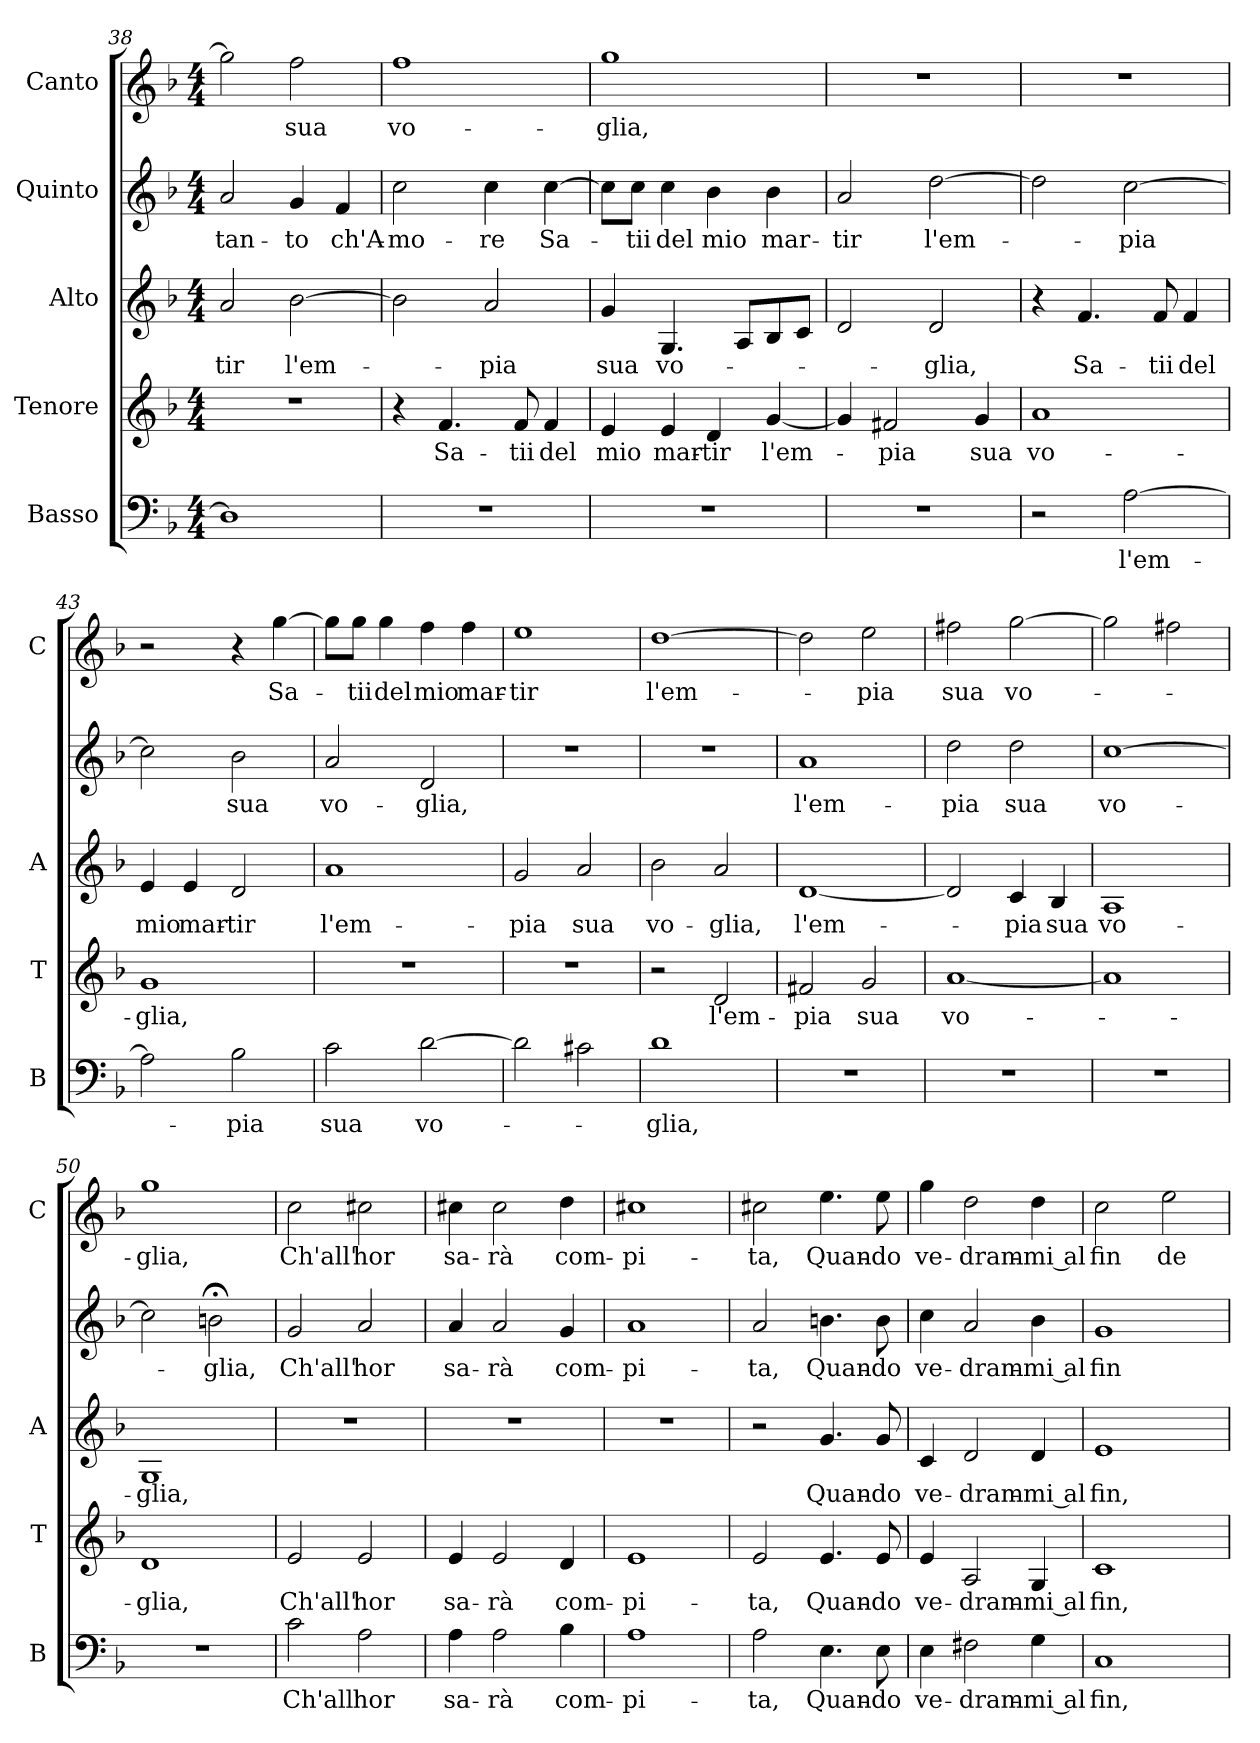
**kern	**text	**kern	**text	**kern	**text	**kern	**text	**kern	**text
*part5	*part5	*part4	*part4	*part3	*part3	*part2	*part2	*part1	*part1
*staff5	*staff5	*staff4	*staff4	*staff3	*staff3	*staff2	*staff2	*staff1	*staff1
*I"Basso	*	*I"Tenore	*	*I"Alto	*	*I"Quinto	*	*I"Canto	*
*I'B	*	*I'T	*	*I'A	*	*	*	*I'C	*
*clefF4	*	*clefG2	*	*clefG2	*	*clefG2	*	*clefG2	*
*k[b-]	*	*k[b-]	*	*k[b-]	*	*k[b-]	*	*k[b-]	*
*F:	*	*F:	*	*F:	*	*F:	*	*F:	*
*M4/4	*	*M4/4	*	*M4/4	*	*M4/4	*	*M4/4	*
=38	=38	=38	=38	=38	=38	=38	=38	=38	=38
!	!	!	!	!	!LO:LY:b	!	!LO:LY:b	!	!
1D]	.	1r	.	2a/	-tir	2a/	tan-	2gg\]	.
!	!	!	!	!	!LO:LY:b	!	!LO:LY:b	!	!LO:LY:b
.	.	.	.	[2b-\	l'em-	4g/	-to	2ff\	sua
!	!	!	!	!	!	!	!LO:LY:b	!	!
.	.	.	.	.	.	4f/	ch'A-	.	.
=39	=39	=39	=39	=39	=39	=39	=39	=39	=39
!	!	!	!	!	!	!	!LO:LY:b	!	!LO:LY:b
1r	.	4r	.	2b-\]	.	2cc\	-mo-	1ff	vo-
!	!	!	!LO:LY:b	!	!	!	!	!	!
.	.	4.f/	Sa-	.	.	.	.	.	.
!	!	!	!	!	!LO:LY:b	!	!LO:LY:b	!	!
.	.	.	.	2a/	-pia	4cc\	-re	.	.
!	!	!	!LO:LY:b	!	!	!	!	!	!
.	.	8f/	-tii	.	.	.	.	.	.
!	!	!	!LO:LY:b	!	!	!	!LO:LY:b	!	!
.	.	4f/	del	.	.	[4cc\	Sa-	.	.
!!LO:PB:g=z
=40	=40	=40	=40	=40	=40	=40	=40	=40	=40
!	!	!	!LO:LY:b	!	!LO:LY:b	!	!	!	!LO:LY:b
1r	.	4e/	mio	4g/	sua	8cc\L]	.	1gg	-glia,
!	!	!	!	!	!	!	!LO:LY:b	!	!
.	.	.	.	.	.	8cc\J	-tii	.	.
!	!	!	!LO:LY:b	!	!LO:LY:b	!	!LO:LY:b	!	!
.	.	4e/	mar-	4.G/	vo-	4cc\	del	.	.
!	!	!	!LO:LY:b	!	!	!	!LO:LY:b	!	!
.	.	4d/	-tir	.	.	4b-\	mio	.	.
.	.	.	.	8A/L	.	.	.	.	.
!	!	!	!LO:LY:b	!	!	!	!LO:LY:b	!	!
.	.	[4g/	l'em-	8B-/	.	4b-\	mar-	.	.
.	.	.	.	8c/J	.	.	.	.	.
=41	=41	=41	=41	=41	=41	=41	=41	=41	=41
!	!	!	!	!	!	!	!LO:LY:b	!	!
1r	.	4g/]	.	2d/	.	2a/	-tir	1r	.
!	!	!	!LO:LY:b	!	!	!	!	!	!
.	.	2f#X/	-pia	.	.	.	.	.	.
!	!	!	!	!	!LO:LY:b	!	!LO:LY:b	!	!
.	.	.	.	2d/	-glia,	[2dd\	l'em-	.	.
!	!	!	!LO:LY:b	!	!	!	!	!	!
.	.	4g/	sua	.	.	.	.	.	.
=42	=42	=42	=42	=42	=42	=42	=42	=42	=42
!	!	!	!LO:LY:b	!	!	!	!	!	!
2r	.	1a	vo-	4r	.	2dd\]	.	1r	.
!	!	!	!	!	!LO:LY:b	!	!	!	!
.	.	.	.	4.f/	Sa-	.	.	.	.
!	!LO:LY:b	!	!	!	!	!	!LO:LY:b	!	!
[2A\	l'em-	.	.	.	.	[2cc\	-pia	.	.
!	!	!	!	!	!LO:LY:b	!	!	!	!
.	.	.	.	8f/	-tii	.	.	.	.
!	!	!	!	!	!LO:LY:b	!	!	!	!
.	.	.	.	4f/	del	.	.	.	.
=43	=43	=43	=43	=43	=43	=43	=43	=43	=43
!	!	!	!LO:LY:b	!	!LO:LY:b	!	!	!	!
2A\]	.	1g	-glia,	4e/	mio	2cc\]	.	2r	.
!	!	!	!	!	!LO:LY:b	!	!	!	!
.	.	.	.	4e/	mar-	.	.	.	.
!	!LO:LY:b	!	!	!	!LO:LY:b	!	!LO:LY:b	!	!
2B-\	-pia	.	.	2d/	-tir	2b-\	sua	4r	.
!	!	!	!	!	!	!	!	!	!LO:LY:b
.	.	.	.	.	.	.	.	[4gg\	Sa-
=44	=44	=44	=44	=44	=44	=44	=44	=44	=44
!	!LO:LY:b	!	!	!	!LO:LY:b	!	!LO:LY:b	!	!
2c\	sua	1r	.	1a	l'em-	2a/	vo-	8gg\L]	.
!	!	!	!	!	!	!	!	!	!LO:LY:b
.	.	.	.	.	.	.	.	8gg\J	-tii
!	!	!	!	!	!	!	!	!	!LO:LY:b
.	.	.	.	.	.	.	.	4gg\	del
!	!LO:LY:b	!	!	!	!	!	!LO:LY:b	!	!LO:LY:b
[2d\	vo-	.	.	.	.	2d/	-glia,	4ff\	mio
!	!	!	!	!	!	!	!	!	!LO:LY:b
.	.	.	.	.	.	.	.	4ff\	mar-
=45	=45	=45	=45	=45	=45	=45	=45	=45	=45
!	!	!	!	!	!LO:LY:b	!	!	!	!LO:LY:b
2d\]	.	1r	.	2g/	-pia	1r	.	1ee	-tir
!	!	!	!	!	!LO:LY:b	!	!	!	!
2c#X\	.	.	.	2a/	sua	.	.	.	.
=46	=46	=46	=46	=46	=46	=46	=46	=46	=46
!	!LO:LY:b	!	!	!	!LO:LY:b	!	!	!	!LO:LY:b
1d	-glia,	2r	.	2b-\	vo-	1r	.	[1dd	l'em-
!	!	!	!LO:LY:b	!	!LO:LY:b	!	!	!	!
.	.	2d/	l'em-	2a/	-glia,	.	.	.	.
!!LO:LB:g=z
=47	=47	=47	=47	=47	=47	=47	=47	=47	=47
!	!	!	!LO:LY:b	!	!LO:LY:b	!	!LO:LY:b	!	!
1r	.	2f#X/	-pia	[1d	l'em-	1a	l'em-	2dd\]	.
!	!	!	!LO:LY:b	!	!	!	!	!	!LO:LY:b
.	.	2g/	sua	.	.	.	.	2ee\	-pia
=48	=48	=48	=48	=48	=48	=48	=48	=48	=48
!	!	!	!LO:LY:b	!	!	!	!LO:LY:b	!	!LO:LY:b
1r	.	[1a	vo-	2d/]	.	2dd\	-pia	2ff#X\	sua
!	!	!	!	!	!LO:LY:b	!	!LO:LY:b	!	!LO:LY:b
.	.	.	.	4c/	-pia	2dd\	sua	[2gg\	vo-
!	!	!	!	!	!LO:LY:b	!	!	!	!
.	.	.	.	4B-/	sua	.	.	.	.
=49	=49	=49	=49	=49	=49	=49	=49	=49	=49
!	!	!	!	!	!LO:LY:b	!	!LO:LY:b	!	!
1r	.	1a]	.	1A	vo-	[1cc	vo-	2gg\]	.
.	.	.	.	.	.	.	.	2ff#X\	.
=50	=50	=50	=50	=50	=50	=50	=50	=50	=50
!	!	!	!LO:LY:b	!	!LO:LY:b	!	!	!	!LO:LY:b
1r	.	1d	-glia,	1G	-glia,	2cc\]	.	1gg	-glia,
!	!	!	!	!	!	!	!LO:LY:b	!	!
.	.	.	.	.	.	2bn;<\	-glia,	.	.
=51	=51	=51	=51	=51	=51	=51	=51	=51	=51
!	!LO:LY:b	!	!LO:LY:b	!	!	!	!LO:LY:b	!	!LO:LY:b
2c\	Ch'all'	2e/	Ch'all'	1r	.	2g/	Ch'all'	2cc\	Ch'all'
!	!LO:LY:b	!	!LO:LY:b	!	!	!	!LO:LY:b	!	!LO:LY:b
2A\	hor	2e/	hor	.	.	2a/	hor	2cc#X\	hor
=52	=52	=52	=52	=52	=52	=52	=52	=52	=52
!	!LO:LY:b	!	!LO:LY:b	!	!	!	!LO:LY:b	!	!LO:LY:b
4A\	sa-	4e/	sa-	1r	.	4a/	sa-	4cc#X\	sa-
!	!LO:LY:b	!	!LO:LY:b	!	!	!	!LO:LY:b	!	!LO:LY:b
2A\	-rà	2e/	-rà	.	.	2a/	-rà	2cc#\	-rà
!	!LO:LY:b	!	!LO:LY:b	!	!	!	!LO:LY:b	!	!LO:LY:b
4B-\	com-	4d/	com-	.	.	4g/	com-	4dd\	com-
=53	=53	=53	=53	=53	=53	=53	=53	=53	=53
!	!LO:LY:b	!	!LO:LY:b	!	!	!	!LO:LY:b	!	!LO:LY:b
1A	-pi-	1e	-pi-	1r	.	1a	-pi-	1cc#X	-pi-
!!LO:LB:g=z
=54	=54	=54	=54	=54	=54	=54	=54	=54	=54
!	!LO:LY:b	!	!LO:LY:b	!	!	!	!LO:LY:b	!	!LO:LY:b
2A\	-ta,	2e/	-ta,	2r	.	2a/	-ta,	2cc#X\	-ta,
!	!LO:LY:b	!	!LO:LY:b	!	!LO:LY:b	!	!LO:LY:b	!	!LO:LY:b
4.E\	Quan-	4.e/	Quan-	4.g/	Quan-	4.bn\	Quan-	4.ee\	Quan-
!	!LO:LY:b	!	!LO:LY:b	!	!LO:LY:b	!	!LO:LY:b	!	!LO:LY:b
8E\	-do	8e/	-do	8g/	-do	8b\	-do	8ee\	-do
=55	=55	=55	=55	=55	=55	=55	=55	=55	=55
!	!LO:LY:b	!	!LO:LY:b	!	!LO:LY:b	!	!LO:LY:b	!	!LO:LY:b
4E\	ve-	4e/	ve-	4c/	ve-	4cc\	ve-	4gg\	ve-
!	!LO:LY:b	!	!LO:LY:b	!	!LO:LY:b	!	!LO:LY:b	!	!LO:LY:b
2F#X\	-dram-	2A/	-dram-	2d/	-dram-	2a/	-dram-	2dd\	-dram-
!	!LO:LY:b	!	!LO:LY:b	!	!LO:LY:b	!	!LO:LY:b	!	!LO:LY:b
4G\	-mi al	4G/	-mi al	4d/	-mi al	4b-\	-mi al	4dd\	-mi al
=56	=56	=56	=56	=56	=56	=56	=56	=56	=56
!	!LO:LY:b	!	!LO:LY:b	!	!LO:LY:b	!	!LO:LY:b	!	!LO:LY:b
1C	fin,	1c	fin,	1e	fin,	1g	fin	2cc\	fin
!	!	!	!	!	!	!	!	!	!LO:LY:b
.	.	.	.	.	.	.	.	2ee\	de
=	=	=	=	=	=	=	=	=	=
*-	*-	*-	*-	*-	*-	*-	*-	*-	*-
